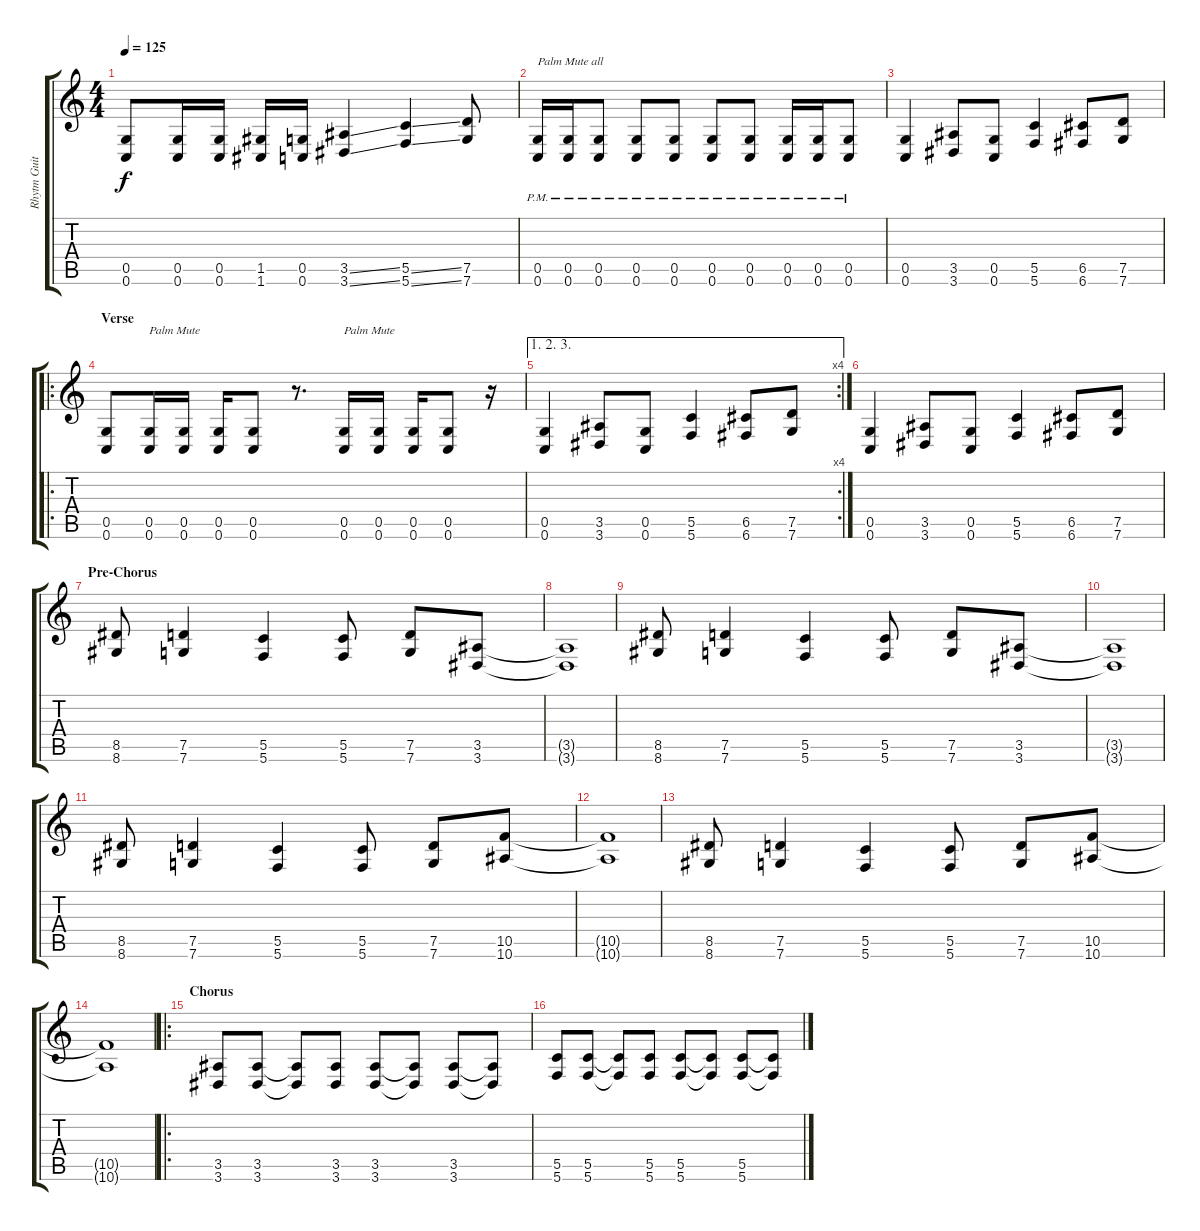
\track ("Rhytm Guitar" "Rhytm Guit") {instrument distortionguitar}
\staff {score tabs}
\tuning (D4 A3 F3 C3 G2 C2) {hide}
\ts (4 4)
\tempo 125
\clef g2
\ks c
(0.5{t} 0.6{t}).8{dy f} (0.5 0.6).16 (0.5 0.6).16 (1.5 1.6).16 (0.5 0.6).16 (3.5{ss} 3.6{ss}).4 (5.5{ss} 5.6{ss}).4 (7.5 7.6).8 |
(0.5{pm} 0.6{pm}).16{txt "Palm Mute all"} (0.5{pm} 0.6{pm}).16 (0.5{pm} 0.6{pm}).8 (0.5{pm} 0.6{pm}).8 (0.5{pm} 0.6{pm}).8 (0.5{pm} 0.6{pm}).8 (0.5{pm} 0.6{pm}).8 (0.5{pm} 0.6{pm}).16 (0.5{pm} 0.6{pm}).16 (0.5{pm} 0.6{pm}).8 |
(0.5 0.6).4 (3.5 3.6).8 (0.5 0.6).8 (5.5 5.6).4 (6.5 6.6).8 (7.5 7.6).8 |
\ro
\section ("" "Verse")
(0.5 0.6).8 (0.5 0.6).16{txt "Palm Mute "} (0.5 0.6).16 (0.5 0.6).16 (0.5 0.6).8 r.8{d} (0.5 0.6).16{txt "Palm Mute"} (0.5 0.6).16 (0.5 0.6).16 (0.5 0.6).8 r.16 |
\ae (1 2 3)
\rc 4
(0.5 0.6).4 (3.5 3.6).8 (0.5 0.6).8 (5.5 5.6).4 (6.5 6.6).8 (7.5 7.6).8 |
(0.5 0.6).4 (3.5 3.6).8 (0.5 0.6).8 (5.5 5.6).4 (6.5 6.6).8 (7.5 7.6).8 |
\section ("" "Pre-Chorus")
(8.5 8.6).8 (7.5 7.6).4 (5.5 5.6).4 (5.5 5.6).8 (7.5 7.6).8 (3.5 3.6).8 |
(3.5{t} 3.6{t}).1 |
(8.5 8.6).8 (7.5 7.6).4 (5.5 5.6).4 (5.5 5.6).8 (7.5 7.6).8 (3.5 3.6).8 |
(3.5{t} 3.6{t}).1 |
(8.5 8.6).8 (7.5 7.6).4 (5.5 5.6).4 (5.5 5.6).8 (7.5 7.6).8 (10.5 10.6).8 |
(10.5{t} 10.6{t}).1 |
(8.5 8.6).8 (7.5 7.6).4 (5.5 5.6).4 (5.5 5.6).8 (7.5 7.6).8 (10.5 10.6).8 |
(10.5{t} 10.6{t}).1 |
\ro
\section ("" "Chorus")
(3.5 3.6).8 (3.5 3.6).8 (3.5{t} 3.6{t}).8 (3.5 3.6).8 (3.5 3.6).8 (3.5{t} 3.6{t}).8 (3.5 3.6).8 (3.5{t} 3.6{t}).8 |
(5.5 5.6).8 (5.5 5.6).8 (5.5{t} 5.6{t}).8 (5.5 5.6).8 (5.5 5.6).8 (5.5{t} 5.6{t}).8 (5.5 5.6).8 (5.5{t} 5.6{t}).8
